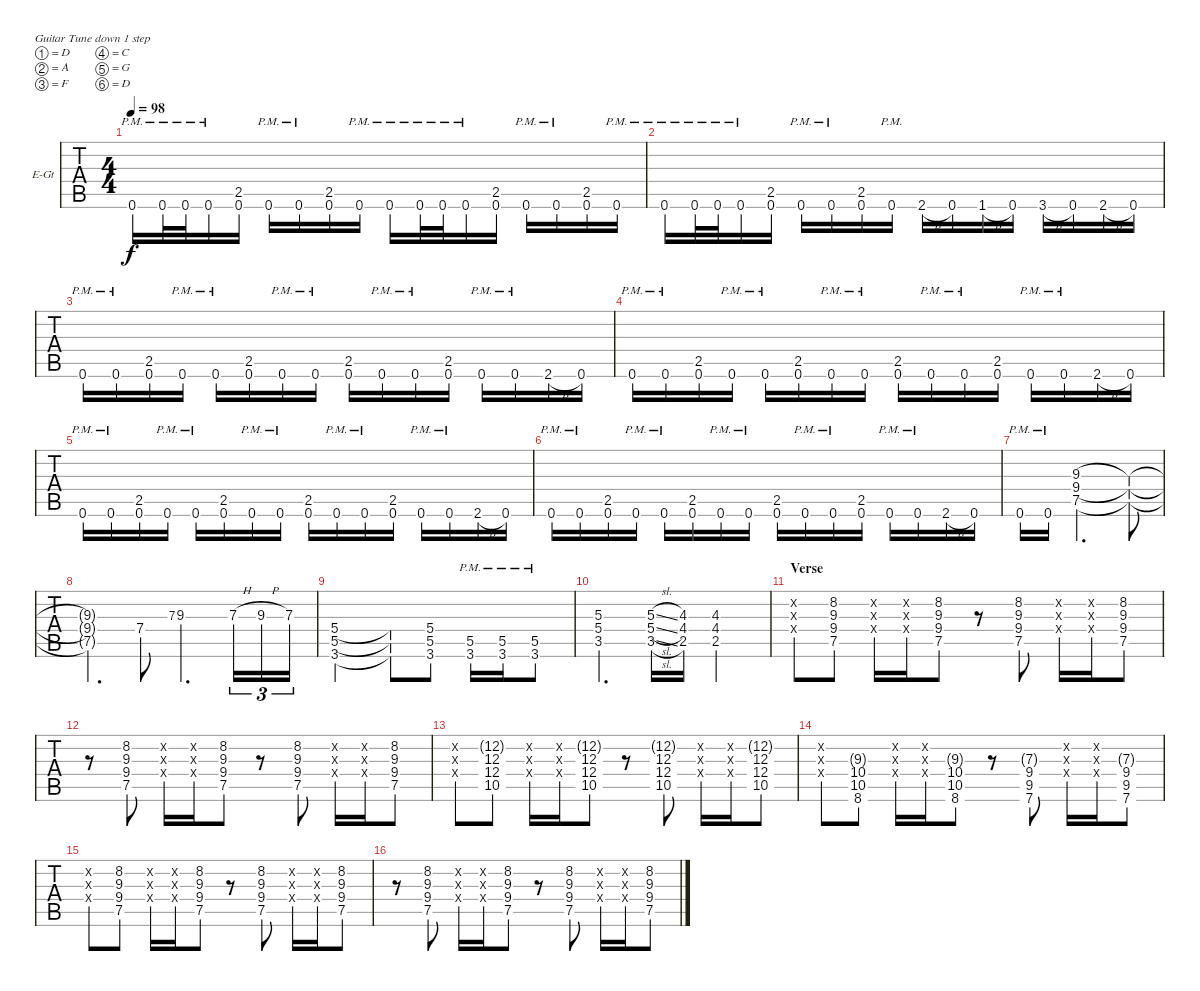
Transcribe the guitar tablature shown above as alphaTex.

\defaultSystemsLayout 4
\bracketExtendMode groupsimilarinstruments
\firstSystemTrackNameOrientation horizontal
\otherSystemsTrackNameOrientation horizontal
\track ("Electric Guitar" "E-Gt") {instrument distortionguitar}
\staff {tabs}
\tuning (D4 A3 F3 C3 G2 D2)
\ts (4 4)
\tempo 98
\clef g2
\ks c
0.6{pm}.16{dy f} 0.6{pm}.32 0.6{pm}.32 0.6{pm}.16 (0.6 2.5).16 0.6{pm}.16 0.6{pm}.16 (0.6 2.5).16 0.6{pm}.16 0.6{pm}.16 0.6{pm}.32 0.6{pm}.32 0.6{pm}.16 (0.6 2.5).16 0.6{pm}.16 0.6{pm}.16 (0.6 2.5).16 0.6{pm}.16 |
0.6{pm}.16 0.6{pm}.32 0.6{pm}.32 0.6{pm}.16 (0.6 2.5).16 0.6{pm}.16 0.6{pm}.16 (0.6 2.5).16 0.6{pm}.16 2.6{h}.16 0.6.16 1.6{h}.16 0.6.16 3.6{h}.16 0.6.16 2.6{h}.16 0.6.16 |
0.6{pm}.16 0.6{pm}.16 (0.6 2.5).16 0.6{pm}.16 0.6{pm}.16 (0.6 2.5).16 0.6{pm}.16 0.6{pm}.16 (0.6 2.5).16 0.6{pm}.16 0.6{pm}.16 (0.6 2.5).16 0.6{pm}.16 0.6{pm}.16 2.6{h}.16 0.6.16 |
0.6{pm}.16 0.6{pm}.16 (0.6 2.5).16 0.6{pm}.16 0.6{pm}.16 (0.6 2.5).16 0.6{pm}.16 0.6{pm}.16 (0.6 2.5).16 0.6{pm}.16 0.6{pm}.16 (0.6 2.5).16 0.6{pm}.16 0.6{pm}.16 2.6{h}.16 0.6.16 |
0.6{pm}.16 0.6{pm}.16 (0.6 2.5).16 0.6{pm}.16 0.6{pm}.16 (0.6 2.5).16 0.6{pm}.16 0.6{pm}.16 (0.6 2.5).16 0.6{pm}.16 0.6{pm}.16 (0.6 2.5).16 0.6{pm}.16 0.6{pm}.16 2.6{h}.16 0.6.16 |
0.6{pm}.16 0.6{pm}.16 (0.6 2.5).16 0.6{pm}.16 0.6{pm}.16 (0.6 2.5).16 0.6{pm}.16 0.6{pm}.16 (0.6 2.5).16 0.6{pm}.16 0.6{pm}.16 (0.6 2.5).16 0.6{pm}.16 0.6{pm}.16 2.6{h}.16 0.6.16 |
0.6{pm}.16 0.6{pm}.16 (7.5 9.4 9.3).2{d} (7.5{t} 9.4{t} 9.3{t}).8 |
(7.5{t} 9.4{t} 9.3{t}).4{d} 7.4.8 7.3.8{gr} 9.3.4{d} 7.3{h}.16{tu (3 2)} 9.3{h}.16{tu (3 2)} 7.3.16{tu (3 2)} |
(3.6 5.5 5.4).2 (5.4{t} 5.5{t} 3.6{t}).8 (3.6 5.5 5.4).8 (3.6{pm} 5.5{pm}).16 (3.6{pm} 5.5{pm}).16 (3.6{pm} 5.5{pm}).8 |
(3.5 5.4 5.3).4{d} (3.5{sl} 5.4{sl} 5.3{sl}).16 (2.5 4.4 4.3).16 (2.5 4.4 4.3).2 |
\section ("" "Verse")
(0.3{x} 0.2{x} 0.4{x}).8 (8.2 9.3 9.4 7.5).8 (0.3{x} 0.2{x} 0.4{x}).16 (0.3{x} 0.2{x} 0.4{x}).16 (9.4 9.3 8.2 7.5).8 r.8 (9.4 9.3 8.2 7.5).8 (0.3{x} 0.2{x} 0.4{x}).16 (0.3{x} 0.2{x} 0.4{x}).16 (9.4 9.3 8.2 7.5).8 |
r.8 (9.4 9.3 8.2 7.5).8 (0.3{x} 0.2{x} 0.4{x}).16 (0.3{x} 0.2{x} 0.4{x}).16 (9.4 9.3 8.2 7.5).8 r.8 (9.4 9.3 8.2 7.5).8 (0.3{x} 0.2{x} 0.4{x}).16 (0.3{x} 0.2{x} 0.4{x}).16 (9.4 9.3 8.2 7.5).8 |
(0.3{x} 0.2{x} 0.4{x}).8 (12.4 12.3 10.5 12.2{g}).8 (0.3{x} 0.2{x} 0.4{x}).16 (0.3{x} 0.2{x} 0.4{x}).16 (12.4 12.3 10.5 12.2{g}).8 r.8 (12.4 12.3 10.5 12.2{g}).8 (0.3{x} 0.4{x} 0.2{x}).16 (0.3{x} 0.2{x} 0.4{x}).16 (12.4 12.3 10.5 12.2{g}).8 |
(0.3{x} 0.2{x} 0.4{x}).8 (10.5 10.4 8.6 9.3{g}).8 (0.3{x} 0.4{x} 0.2{x}).16 (0.3{x} 0.4{x} 0.2{x}).16 (10.5 10.4 8.6 9.3{g}).8 r.8 (9.5 7.6 9.4 7.3{g}).8 (0.3{x} 0.2{x} 0.4{x}).16 (0.3{x} 0.2{x} 0.4{x}).16 (9.5 7.6 9.4 7.3{g}).8 |
(0.3{x} 0.2{x} 0.4{x}).8 (8.2 9.3 9.4 7.5).8 (0.3{x} 0.2{x} 0.4{x}).16 (0.3{x} 0.2{x} 0.4{x}).16 (9.4 9.3 8.2 7.5).8 r.8 (9.4 9.3 8.2 7.5).8 (0.3{x} 0.2{x} 0.4{x}).16 (0.3{x} 0.2{x} 0.4{x}).16 (9.4 9.3 8.2 7.5).8 |
r.8 (9.4 9.3 8.2 7.5).8 (0.3{x} 0.2{x} 0.4{x}).16 (0.3{x} 0.2{x} 0.4{x}).16 (9.4 9.3 8.2 7.5).8 r.8 (9.4 9.3 8.2 7.5).8 (0.3{x} 0.2{x} 0.4{x}).16 (0.3{x} 0.2{x} 0.4{x}).16 (9.4 9.3 8.2 7.5).8
